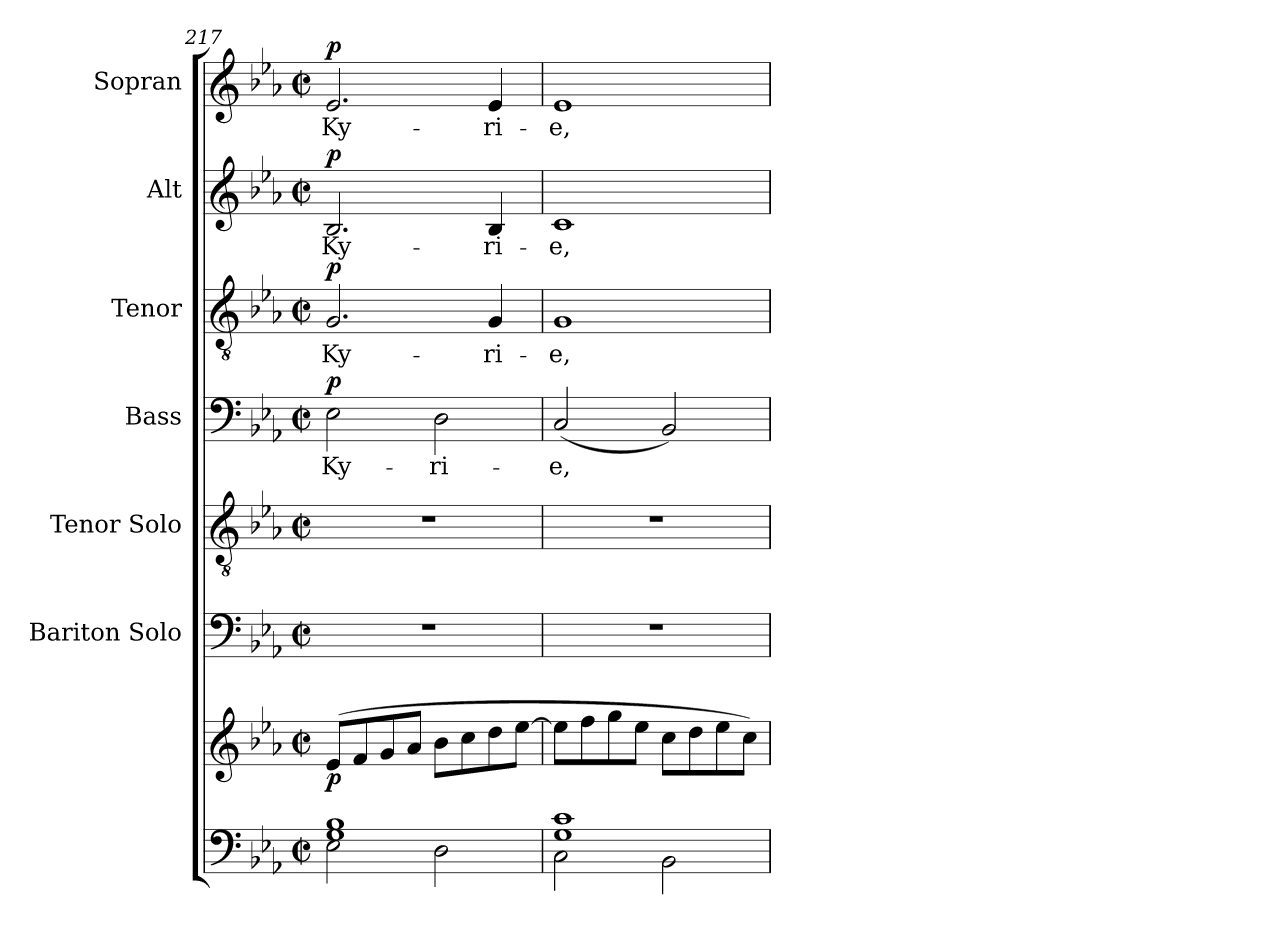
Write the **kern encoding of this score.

**kern	**kern	**dynam	**kern	**kern	**kern	**text	**dynam	**kern	**text	**dynam	**kern	**text	**dynam	**kern	**text	**dynam
*part7	*part7	*part7	*part6	*part5	*part4	*part4	*part4	*part3	*part3	*part3	*part2	*part2	*part2	*part1	*part1	*part1
*staff8	*staff7	*staff7/8	*staff6	*staff5	*staff4	*staff4	*staff4	*staff3	*staff3	*staff3	*staff2	*staff2	*staff2	*staff1	*staff1	*staff1
*	*	*	*I"Bariton Solo	*I"Tenor Solo	*I"Bass	*	*	*I"Tenor	*	*	*I"Alt	*	*	*I"Sopran	*	*
*	*	*	*	*	*I'B.	*	*	*I'T.	*	*	*I'A.	*	*	*I'S.	*	*
*clefF4	*clefG2	*	*clefF4	*clefGv2	*clefF4	*	*	*clefGv2	*	*	*clefG2	*	*	*clefG2	*	*
*k[b-e-a-]	*k[b-e-a-]	*	*k[b-e-a-]	*k[b-e-a-]	*k[b-e-a-]	*	*	*k[b-e-a-]	*	*	*k[b-e-a-]	*	*	*k[b-e-a-]	*	*
*E-:	*E-:	*	*E-:	*E-:	*E-:	*	*	*E-:	*	*	*E-:	*	*	*E-:	*	*
*M2/2	*M2/2	*	*M2/2	*M2/2	*M2/2	*	*	*M2/2	*	*	*M2/2	*	*	*M2/2	*	*
*met(c|)	*met(c|)	*	*met(c|)	*met(c|)	*met(c|)	*	*	*met(c|)	*	*	*met(c|)	*	*	*met(c|)	*	*
=217	=217	=217	=217	=217	=217	=217	=217	=217	=217	=217	=217	=217	=217	=217	=217	=217
*^	*	*	*	*	*	*	*	*	*	*	*	*	*	*	*	*
!	!	!	!LO:DY:b	!	!	!	!LO:LY:b	!LO:DY:a	!	!LO:LY:b	!LO:DY:a	!	!LO:LY:b	!LO:DY:a	!	!LO:LY:b	!LO:DY:a
1G 1B-	2E-\	(>8e-/L	p	1r	1r	2E-\	Ky-	p	2.G/	Ky-	p	2.B-/	Ky-	p	2.e-/	Ky-	p
.	.	8f/	.	.	.	.	.	.	.	.	.	.	.	.	.	.	.
.	.	8g/	.	.	.	.	.	.	.	.	.	.	.	.	.	.	.
.	.	8a-/J	.	.	.	.	.	.	.	.	.	.	.	.	.	.	.
!	!	!	!	!	!	!	!LO:LY:b	!	!	!	!	!	!	!	!	!	!
.	2D\	8b-\L	.	.	.	2D\	-ri-	.	.	.	.	.	.	.	.	.	.
.	.	8cc\	.	.	.	.	.	.	.	.	.	.	.	.	.	.	.
!	!	!	!	!	!	!	!	!	!	!LO:LY:b	!	!	!LO:LY:b	!	!	!LO:LY:b	!
.	.	8dd\	.	.	.	.	.	.	4G/	-ri-	.	4B-/	-ri-	.	4e-/	-ri-	.
.	.	[8ee-\J	.	.	.	.	.	.	.	.	.	.	.	.	.	.	.
=218	=218	=218	=218	=218	=218	=218	=218	=218	=218	=218	=218	=218	=218	=218	=218	=218	=218
!	!	!	!	!	!	!	!LO:LY:b	!	!	!LO:LY:b	!	!	!LO:LY:b	!	!	!LO:LY:b	!
1G 1c	2C\	8ee-\L]	.	1r	1r	(<2C/	-e,	.	1G	-e,	.	1c	-e,	.	1e-	-e,	.
.	.	8ff\	.	.	.	.	.	.	.	.	.	.	.	.	.	.	.
.	.	8gg\	.	.	.	.	.	.	.	.	.	.	.	.	.	.	.
.	.	8ee-\J	.	.	.	.	.	.	.	.	.	.	.	.	.	.	.
.	2BB-\	8cc\L	.	.	.	2BB-/)	.	.	.	.	.	.	.	.	.	.	.
.	.	8dd\	.	.	.	.	.	.	.	.	.	.	.	.	.	.	.
.	.	8ee-\	.	.	.	.	.	.	.	.	.	.	.	.	.	.	.
.	.	8cc\J)	.	.	.	.	.	.	.	.	.	.	.	.	.	.	.
*v	*v	*	*	*	*	*	*	*	*	*	*	*	*	*	*	*	*
=	=	=	=	=	=	=	=	=	=	=	=	=	=	=	=	=
*-	*-	*-	*-	*-	*-	*-	*-	*-	*-	*-	*-	*-	*-	*-	*-	*-
